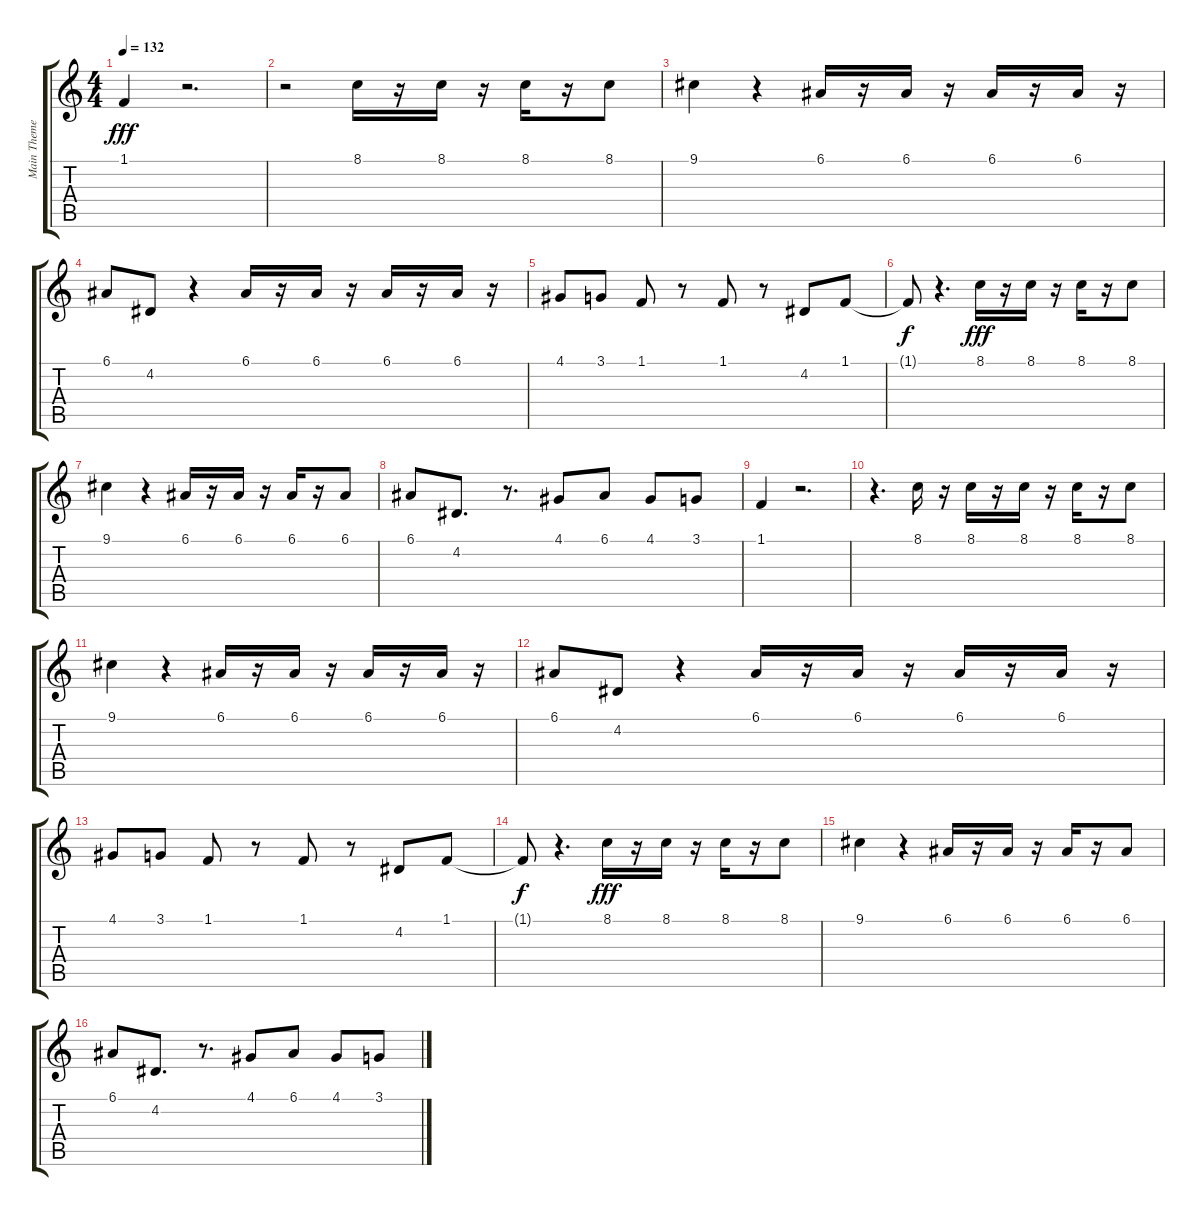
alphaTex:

\track ("Main Theme" "Main Theme") {instrument altosax}
\staff {score tabs}
\tuning (E4 B3 G3 D3 A2 E2) {hide}
\ts (4 4)
\tempo 132
\clef g2
\ks c
1.1.4{dy fff} r.2{d} |
r.2 8.1.16 r.16 8.1.16 r.16 8.1.16 r.16 8.1.8 |
9.1.4 r.4 6.1.16 r.16 6.1.16 r.16 6.1.16 r.16 6.1.16 r.16 |
6.1.8 4.2.8 r.4 6.1.16 r.16 6.1.16 r.16 6.1.16 r.16 6.1.16 r.16 |
4.1.8 3.1.8 1.1.8 r.8 1.1.8 r.8 4.2.8 1.1.8 |
1.1{t}.8{dy f} r.4{d} 8.1.16{dy fff} r.16 8.1.16 r.16 8.1.16 r.16 8.1.8 |
9.1.4 r.4 6.1.16 r.16 6.1.16 r.16 6.1.16 r.16 6.1.8 |
6.1.8 4.2.8{d} r.8{d} 4.1.8 6.1.8 4.1.8 3.1.8 |
1.1.4 r.2{d} |
r.4{d} 8.1.16 r.16 8.1.16 r.16 8.1.16 r.16 8.1.16 r.16 8.1.8 |
9.1.4 r.4 6.1.16 r.16 6.1.16 r.16 6.1.16 r.16 6.1.16 r.16 |
6.1.8 4.2.8 r.4 6.1.16 r.16 6.1.16 r.16 6.1.16 r.16 6.1.16 r.16 |
4.1.8 3.1.8 1.1.8 r.8 1.1.8 r.8 4.2.8 1.1.8 |
1.1{t}.8{dy f} r.4{d} 8.1.16{dy fff} r.16 8.1.16 r.16 8.1.16 r.16 8.1.8 |
9.1.4 r.4 6.1.16 r.16 6.1.16 r.16 6.1.16 r.16 6.1.8 |
6.1.8 4.2.8{d} r.8{d} 4.1.8 6.1.8 4.1.8 3.1.8
